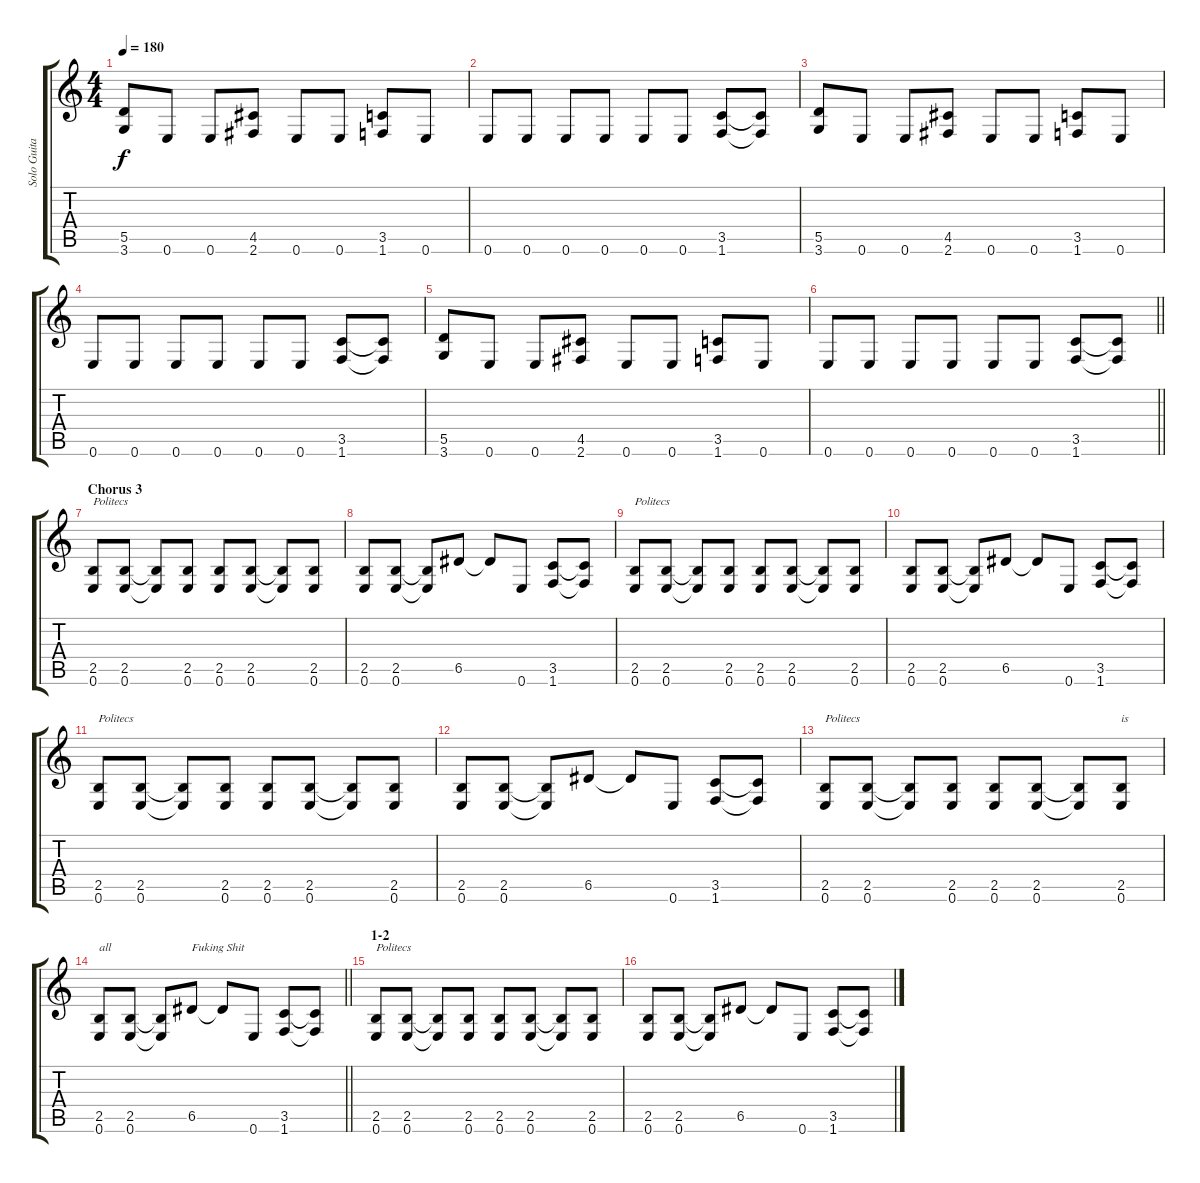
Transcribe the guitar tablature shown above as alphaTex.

\track ("Solo Guitar" "Solo Guita") {instrument distortionguitar}
\staff {score tabs}
\tuning (E4 B3 G3 D3 A2 E2) {hide}
\ts (4 4)
\tempo 180
\clef g2
\ks c
(5.5 3.6).8{dy f} 0.6.8 0.6.8 (4.5 2.6).8 0.6.8 0.6.8 (3.5 1.6).8 0.6.8 |
0.6.8 0.6.8 0.6.8 0.6.8 0.6.8 0.6.8 (3.5 1.6).8 (3.5{t} 1.6{t}).8 |
(5.5 3.6).8 0.6.8 0.6.8 (4.5 2.6).8 0.6.8 0.6.8 (3.5 1.6).8 0.6.8 |
0.6.8 0.6.8 0.6.8 0.6.8 0.6.8 0.6.8 (3.5 1.6).8 (3.5{t} 1.6{t}).8 |
(5.5 3.6).8 0.6.8 0.6.8 (4.5 2.6).8 0.6.8 0.6.8 (3.5 1.6).8 0.6.8 |
\barLineRight lightlight
0.6.8 0.6.8 0.6.8 0.6.8 0.6.8 0.6.8 (3.5 1.6).8 (3.5{t} 1.6{t}).8 |
\section ("" "Chorus 3")
(2.5 0.6).8{txt "Politecs"} (2.5 0.6).8 (2.5{t} 0.6{t}).8 (2.5 0.6).8 (2.5 0.6).8 (2.5 0.6).8 (2.5{t} 0.6{t}).8 (2.5 0.6).8 |
(2.5 0.6).8 (2.5 0.6).8 (2.5{t} 0.6{t}).8 6.5.8 6.5{t}.8 0.6.8 (3.5 1.6).8 (3.5{t} 1.6{t}).8 |
(2.5 0.6).8{txt "Politecs"} (2.5 0.6).8 (2.5{t} 0.6{t}).8 (2.5 0.6).8 (2.5 0.6).8 (2.5 0.6).8 (2.5{t} 0.6{t}).8 (2.5 0.6).8 |
(2.5 0.6).8 (2.5 0.6).8 (2.5{t} 0.6{t}).8 6.5.8 6.5{t}.8 0.6.8 (3.5 1.6).8 (3.5{t} 1.6{t}).8 |
(2.5 0.6).8{txt "Politecs"} (2.5 0.6).8 (2.5{t} 0.6{t}).8 (2.5 0.6).8 (2.5 0.6).8 (2.5 0.6).8 (2.5{t} 0.6{t}).8 (2.5 0.6).8 |
(2.5 0.6).8 (2.5 0.6).8 (2.5{t} 0.6{t}).8 6.5.8 6.5{t}.8 0.6.8 (3.5 1.6).8 (3.5{t} 1.6{t}).8 |
(2.5 0.6).8{txt "Politecs"} (2.5 0.6).8 (2.5{t} 0.6{t}).8 (2.5 0.6).8 (2.5 0.6).8 (2.5 0.6).8 (2.5{t} 0.6{t}).8 (2.5 0.6).8{txt "is"} |
\barLineRight lightlight
(2.5 0.6).8{txt "all"} (2.5 0.6).8 (2.5{t} 0.6{t}).8 6.5.8{txt "Fuking Shit"} 6.5{t}.8 0.6.8 (3.5 1.6).8 (3.5{t} 1.6{t}).8 |
\section ("" "1-2")
(2.5 0.6).8{txt "Politecs"} (2.5 0.6).8 (2.5{t} 0.6{t}).8 (2.5 0.6).8 (2.5 0.6).8 (2.5 0.6).8 (2.5{t} 0.6{t}).8 (2.5 0.6).8 |
(2.5 0.6).8 (2.5 0.6).8 (2.5{t} 0.6{t}).8 6.5.8 6.5{t}.8 0.6.8 (3.5 1.6).8 (3.5{t} 1.6{t}).8
